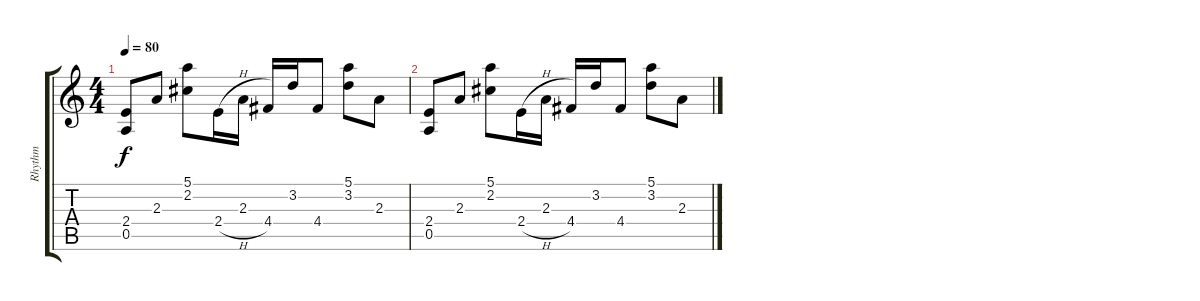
\track ("Rhythm" "Rhythm") {instrument overdrivenguitar}
\staff {score tabs}
\tuning (E4 B3 G3 D3 A2 E2) {hide}
\ts (4 4)
\tempo 80
\clef g2
\ks c
(2.4 0.5).8{dy f} 2.3.8 (5.1 2.2).8 2.4{h}.16 2.3.16 4.4.16 3.2.16 4.4.8 (5.1 3.2).8 2.3.8 |
(2.4 0.5).8 2.3.8 (5.1 2.2).8 2.4{h}.16 2.3.16 4.4.16 3.2.16 4.4.8 (5.1 3.2).8 2.3.8
